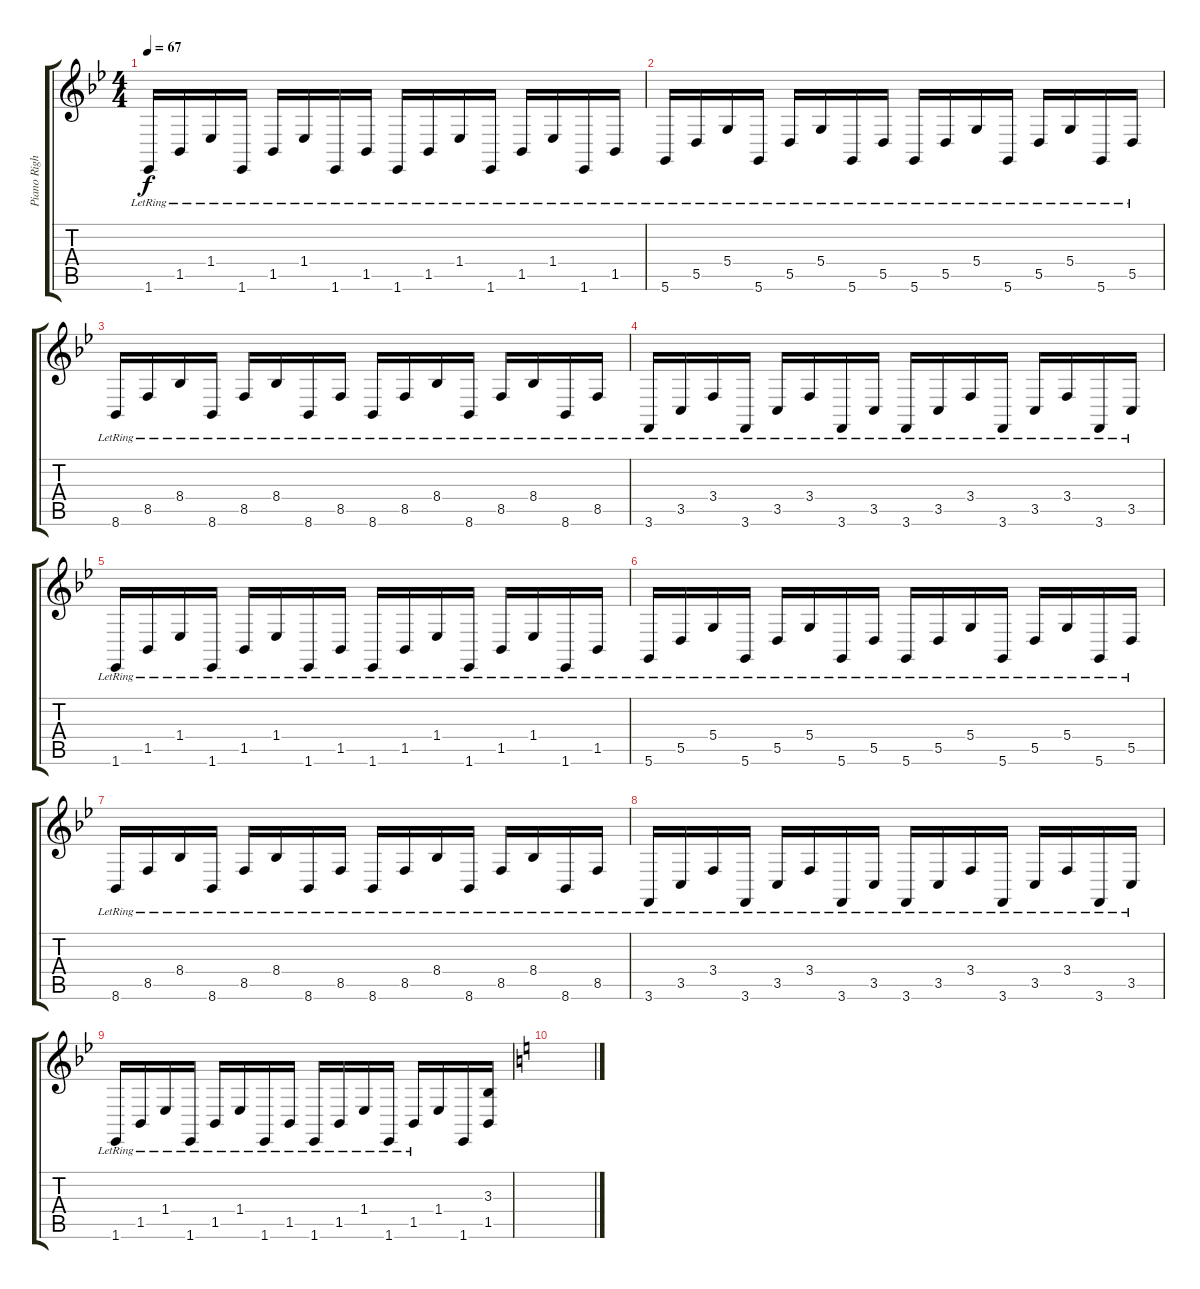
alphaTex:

\track ("Piano Right" "Piano Righ") {instrument brightacousticpiano}
\staff {score tabs}
\tuning (E4 B3 G3 D3 A2 D2) {hide}
\ts (4 4)
\tempo 67
\clef g2
\ks bb
1.6{lr}.16{dy f} 1.5{lr}.16 1.4{lr}.16 1.6{lr}.16 1.5{lr}.16 1.4{lr}.16 1.6{lr}.16 1.5{lr}.16 1.6{lr}.16 1.5{lr}.16 1.4{lr}.16 1.6{lr}.16 1.5{lr}.16 1.4{lr}.16 1.6{lr}.16 1.5{lr}.16 |
5.6{lr}.16 5.5{lr}.16 5.4{lr}.16 5.6{lr}.16 5.5{lr}.16 5.4{lr}.16 5.6{lr}.16 5.5{lr}.16 5.6{lr}.16 5.5{lr}.16 5.4{lr}.16 5.6{lr}.16 5.5{lr}.16 5.4{lr}.16 5.6{lr}.16 5.5{lr}.16 |
8.6{lr}.16 8.5{lr}.16 8.4{lr}.16 8.6{lr}.16 8.5{lr}.16 8.4{lr}.16 8.6{lr}.16 8.5{lr}.16 8.6{lr}.16 8.5{lr}.16 8.4{lr}.16 8.6{lr}.16 8.5{lr}.16 8.4{lr}.16 8.6{lr}.16 8.5{lr}.16 |
3.6{lr}.16 3.5{lr}.16 3.4{lr}.16 3.6{lr}.16 3.5{lr}.16 3.4{lr}.16 3.6{lr}.16 3.5{lr}.16 3.6{lr}.16 3.5{lr}.16 3.4{lr}.16 3.6{lr}.16 3.5{lr}.16 3.4{lr}.16 3.6{lr}.16 3.5{lr}.16 |
1.6{lr}.16 1.5{lr}.16 1.4{lr}.16 1.6{lr}.16 1.5{lr}.16 1.4{lr}.16 1.6{lr}.16 1.5{lr}.16 1.6{lr}.16 1.5{lr}.16 1.4{lr}.16 1.6{lr}.16 1.5{lr}.16 1.4{lr}.16 1.6{lr}.16 1.5{lr}.16 |
5.6{lr}.16{volume 5} 5.5{lr}.16 5.4{lr}.16 5.6{lr}.16 5.5{lr}.16 5.4{lr}.16 5.6{lr}.16 5.5{lr}.16 5.6{lr}.16 5.5{lr}.16 5.4{lr}.16 5.6{lr}.16 5.5{lr}.16 5.4{lr}.16 5.6{lr}.16 5.5{lr}.16 |
8.6{lr}.16 8.5{lr}.16 8.4{lr}.16 8.6{lr}.16 8.5{lr}.16 8.4{lr}.16 8.6{lr}.16 8.5{lr}.16 8.6{lr}.16 8.5{lr}.16 8.4{lr}.16 8.6{lr}.16 8.5{lr}.16 8.4{lr}.16 8.6{lr}.16 8.5{lr}.16 |
3.6{lr}.16 3.5{lr}.16 3.4{lr}.16 3.6{lr}.16 3.5{lr}.16 3.4{lr}.16 3.6{lr}.16 3.5{lr}.16 3.6{lr}.16 3.5{lr}.16 3.4{lr}.16 3.6{lr}.16 3.5{lr}.16 3.4{lr}.16 3.6{lr}.16 3.5{lr}.16 |
1.6{lr}.16 1.5{lr}.16 1.4{lr}.16 1.6{lr}.16 1.5{lr}.16 1.4{lr}.16 1.6{lr}.16 1.5{lr}.16 1.6{lr}.16 1.5{lr}.16 1.4{lr}.16 1.6{lr}.16 1.5{lr}.16 1.4.16 1.6.16 (3.3 1.5).16 |
\ks c
